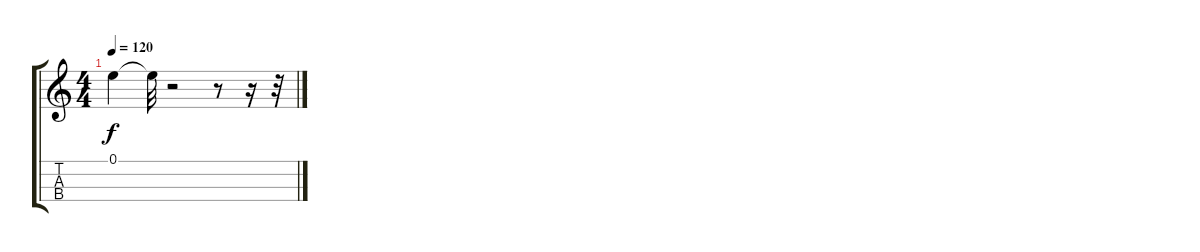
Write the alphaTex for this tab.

\track "" {instrument acousticguitarsteel}
\staff {score tabs}
\tuning (E4 A3 D3 G2) {hide}
\ts (4 4)
\tempo 120
\clef g2
\ks c
0.1{t}.4{dy f} 0.1{t}.32 r.2 r.8 r.16 r.32
